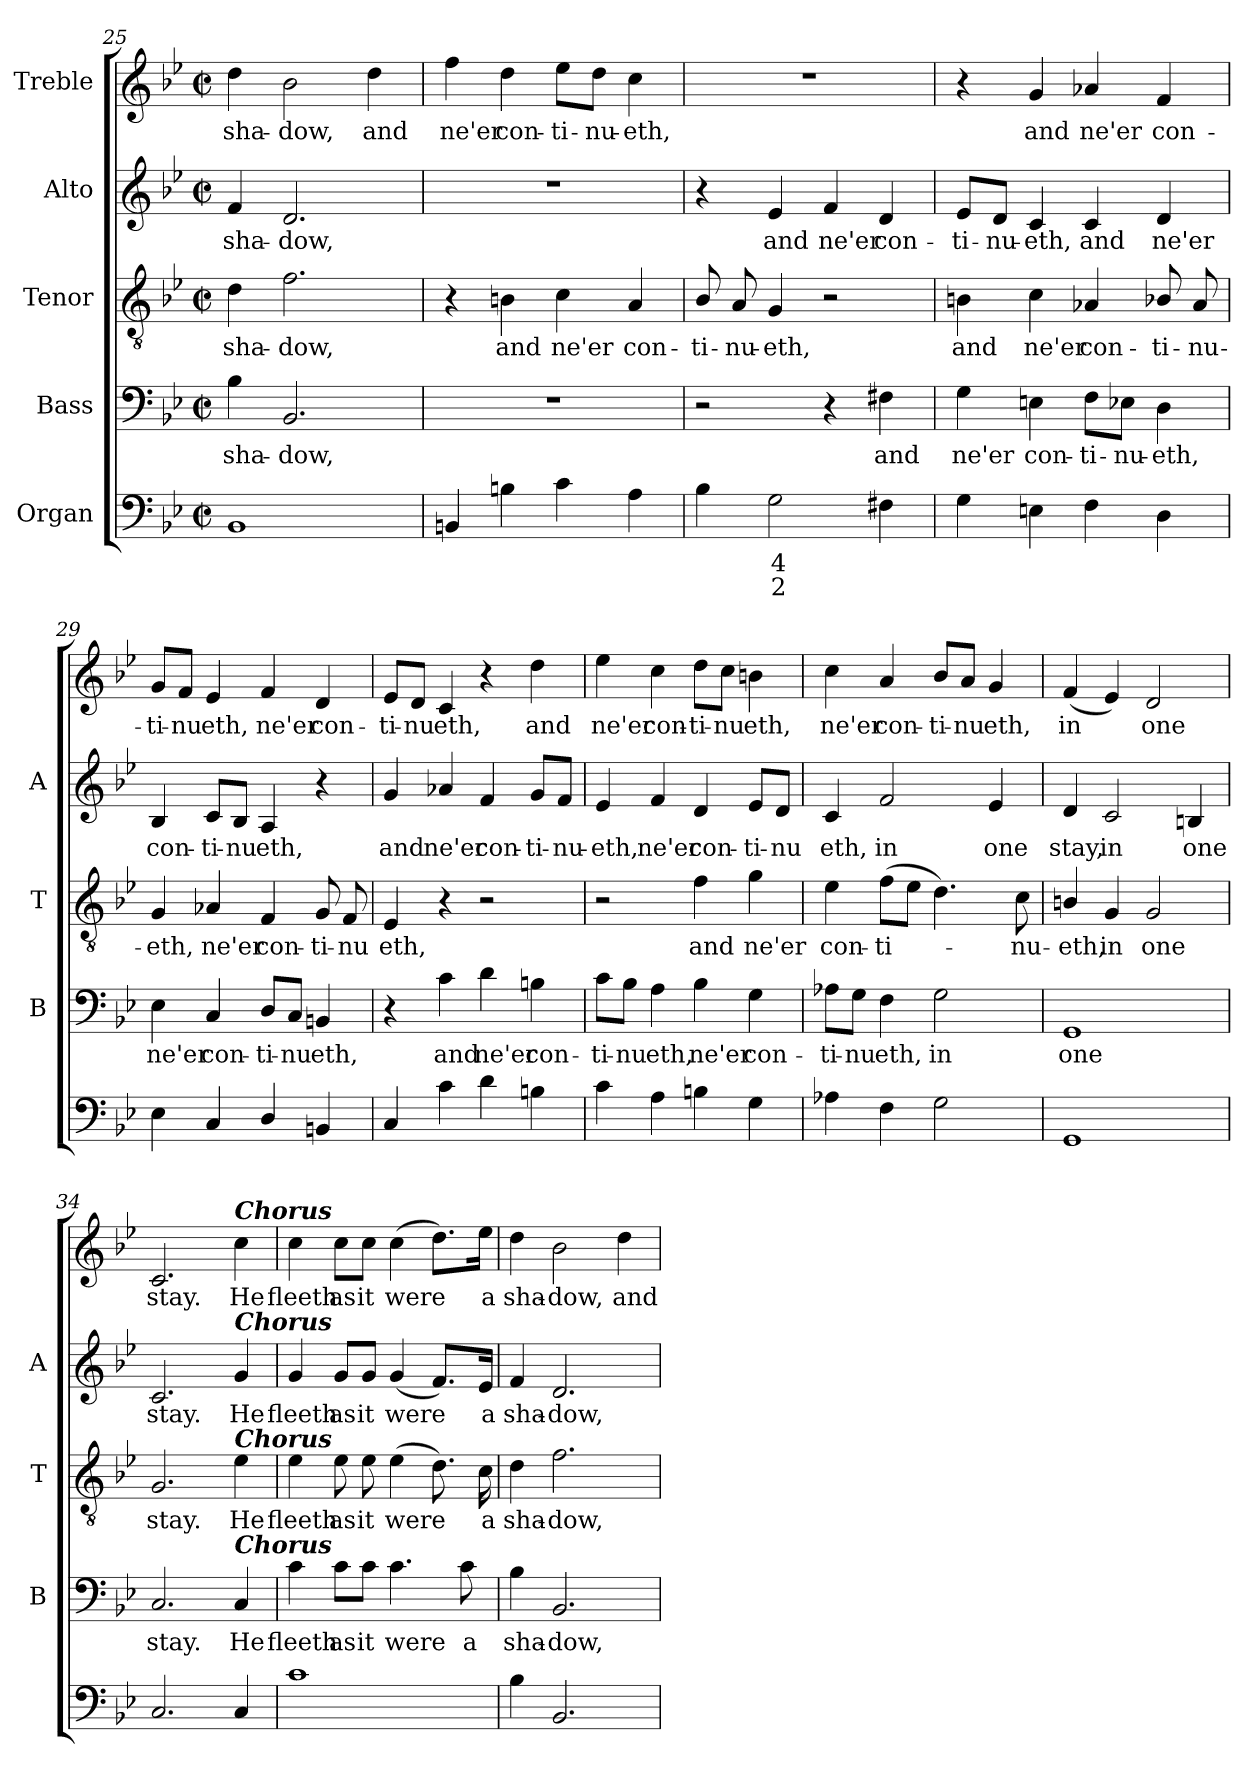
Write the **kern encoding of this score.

**kern	**text	**text	**kern	**text	**kern	**text	**kern	**text	**kern	**text
*part5	*part5	*part5	*part4	*part4	*part3	*part3	*part2	*part2	*part1	*part1
*staff5	*staff5	*staff5	*staff4	*staff4	*staff3	*staff3	*staff2	*staff2	*staff1	*staff1
*I"Organ	*	*	*I"Bass	*	*I"Tenor	*	*I"Alto	*	*I"Treble	*
*	*	*	*I'B	*	*I'T	*	*I'A	*	*	*
*clefF4	*	*	*clefF4	*	*clefGv2	*	*clefG2	*	*clefG2	*
*k[b-e-]	*	*	*k[b-e-]	*	*k[b-e-]	*	*k[b-e-]	*	*k[b-e-]	*
*B-:	*	*	*B-:	*	*B-:	*	*B-:	*	*B-:	*
*M2/2	*	*	*M2/2	*	*M2/2	*	*M2/2	*	*M2/2	*
*met(c|)	*	*	*met(c|)	*	*met(c|)	*	*met(c|)	*	*met(c|)	*
=25	=25	=25	=25	=25	=25	=25	=25	=25	=25	=25
!	!	!	!	!LO:LY:b	!	!LO:LY:b	!	!LO:LY:b	!	!LO:LY:b
1BB-	.	.	4B-\	sha-	4d\	sha-	4f/	sha-	4dd\	sha-
!	!	!	!	!LO:LY:b	!	!LO:LY:b	!	!LO:LY:b	!	!LO:LY:b
.	.	.	2.BB-/	-dow,	2.f\	-dow,	2.d/	-dow,	2b-\	-dow,
!	!	!	!	!	!	!	!	!	!	!LO:LY:b
.	.	.	.	.	.	.	.	.	4dd\	and
=26	=26	=26	=26	=26	=26	=26	=26	=26	=26	=26
!	!	!	!	!	!	!	!	!	!	!LO:LY:b
4BBn/	.	.	1r	.	4r	.	1r	.	4ff\	ne'er
!	!	!	!	!	!	!LO:LY:b	!	!	!	!LO:LY:b
4Bn\	.	.	.	.	4Bn\	and	.	.	4dd\	con-
!	!	!	!	!	!	!LO:LY:b	!	!	!	!LO:LY:b
4c\	.	.	.	.	4c\	ne'er	.	.	8ee-\L	-ti-
!	!	!	!	!	!	!	!	!	!	!LO:LY:b
.	.	.	.	.	.	.	.	.	8dd\J	-nu-
!	!	!	!	!	!	!LO:LY:b	!	!	!	!LO:LY:b
4A\	.	.	.	.	4A/	con-	.	.	4cc\	-eth,
!!LO:LB:g=z
=27	=27	=27	=27	=27	=27	=27	=27	=27	=27	=27
!	!	!	!	!	!	!LO:LY:b	!	!	!	!
4B-i\	.	.	2r	.	8B-i/	-ti-	4r	.	1r	.
!	!	!	!	!	!	!LO:LY:b	!	!	!	!
.	.	.	.	.	8A/	-nu-	.	.	.	.
!	!LO:LY:b	!LO:LY:b	!	!	!	!LO:LY:b	!	!LO:LY:b	!	!
2G\	4	2	.	.	4G/	-eth,	4e-/	and	.	.
!	!	!	!	!	!	!	!	!LO:LY:b	!	!
.	.	.	4r	.	2r	.	4f/	ne'er	.	.
!	!	!	!	!LO:LY:b	!	!	!	!LO:LY:b	!	!
4F#X\	.	.	4F#X\	and	.	.	4d/	con-	.	.
=28	=28	=28	=28	=28	=28	=28	=28	=28	=28	=28
!	!	!	!	!LO:LY:b	!	!LO:LY:b	!	!LO:LY:b	!	!
4G\	.	.	4G\	ne'er	4Bn\	and	8e-/L	-ti-	4r	.
!	!	!	!	!	!	!	!	!LO:LY:b	!	!
.	.	.	.	.	.	.	8d/J	-nu-	.	.
!	!	!	!	!LO:LY:b	!	!LO:LY:b	!	!LO:LY:b	!	!LO:LY:b
4En\	.	.	4En\	con-	4c\	ne'er	4c/	-eth,	4g/	and
!	!	!	!	!LO:LY:b	!	!LO:LY:b	!	!LO:LY:b	!	!LO:LY:b
4F\	.	.	8F\L	-ti-	4A-X/	con-	4c/	and	4a-X/	ne'er
!	!	!	!	!LO:LY:b	!	!	!	!	!	!
.	.	.	8E-X\J	-nu-	.	.	.	.	.	.
!	!	!	!	!LO:LY:b	!	!LO:LY:b	!	!LO:LY:b	!	!LO:LY:b
4D\	.	.	4D\	-eth,	8B-X/	-ti-	4d/	ne'er	4f/	con-
!	!	!	!	!	!	!LO:LY:b	!	!	!	!
.	.	.	.	.	8A-/	-nu-	.	.	.	.
=29	=29	=29	=29	=29	=29	=29	=29	=29	=29	=29
!	!	!	!	!LO:LY:b	!	!LO:LY:b	!	!LO:LY:b	!	!LO:LY:b
4E-\	.	.	4E-\	ne'er	4G/	-eth,	4B-/	con-	8g/L	-ti-
!	!	!	!	!	!	!	!	!	!	!LO:LY:b
.	.	.	.	.	.	.	.	.	8f/J	-nu
!	!	!	!	!LO:LY:b	!	!LO:LY:b	!	!LO:LY:b	!	!LO:LY:b
4C/	.	.	4C/	con-	4A-X/	ne'er	8c/L	-ti-	4e-/	-eth,
!	!	!	!	!	!	!	!	!LO:LY:b	!	!
.	.	.	.	.	.	.	8B-/J	-nu	.	.
!	!	!	!	!LO:LY:b	!	!LO:LY:b	!	!LO:LY:b	!	!LO:LY:b
4D/	.	.	8D/L	-ti-	4F/	con-	4A/	-eth,	4f/	ne'er
!	!	!	!	!LO:LY:b	!	!	!	!	!	!
.	.	.	8C/J	-nu	.	.	.	.	.	.
!	!	!	!	!LO:LY:b	!	!LO:LY:b	!	!	!	!LO:LY:b
4BBn/	.	.	4BBn/	-eth,	8G/	-ti-	4r	.	4d/	con-
!	!	!	!	!	!	!LO:LY:b	!	!	!	!
.	.	.	.	.	8F/	-nu	.	.	.	.
!!LO:PB:g=z
=30	=30	=30	=30	=30	=30	=30	=30	=30	=30	=30
!	!	!	!	!	!	!LO:LY:b	!	!LO:LY:b	!	!LO:LY:b
4C/	.	.	4r	.	4E-/	-eth,	4g/	and	8e-/L	-ti-
!	!	!	!	!	!	!	!	!	!	!LO:LY:b
.	.	.	.	.	.	.	.	.	8d/J	-nu
!	!	!	!	!LO:LY:b	!	!	!	!LO:LY:b	!	!LO:LY:b
4c\	.	.	4c\	and	4r	.	4a-X/	ne'er	4c/	-eth,
!	!	!	!	!LO:LY:b	!	!	!	!LO:LY:b	!	!
4d\	.	.	4d\	ne'er	2r	.	4f/	con-	4r	.
!	!	!	!	!LO:LY:b	!	!	!	!LO:LY:b	!	!LO:LY:b
4Bn\	.	.	4Bn\	con-	.	.	8g/L	-ti-	4dd\	and
!	!	!	!	!	!	!	!	!LO:LY:b	!	!
.	.	.	.	.	.	.	8f/J	-nu-	.	.
=31	=31	=31	=31	=31	=31	=31	=31	=31	=31	=31
!	!	!	!	!LO:LY:b	!	!	!	!LO:LY:b	!	!LO:LY:b
4c\	.	.	8c\L	-ti-	2r	.	4e-/	-eth,	4ee-\	ne'er
!	!	!	!	!LO:LY:b	!	!	!	!	!	!
.	.	.	8B-i\J	-nu	.	.	.	.	.	.
!	!	!	!	!LO:LY:b	!	!	!	!LO:LY:b	!	!LO:LY:b
4A\	.	.	4A\	-eth,	.	.	4f/	ne'er	4cc\	con-
!	!	!	!	!LO:LY:b	!	!LO:LY:b	!	!LO:LY:b	!	!LO:LY:b
4Bn\	.	.	4B-\	ne'er	4f\	and	4d/	con-	8dd\L	-ti-
!	!	!	!	!	!	!	!	!	!	!LO:LY:b
.	.	.	.	.	.	.	.	.	8cc\J	-nu
!	!	!	!	!LO:LY:b	!	!LO:LY:b	!	!LO:LY:b	!	!LO:LY:b
4G\	.	.	4G\	con-	4g\	ne'er	8e-/L	-ti-	4bn\	-eth,
!	!	!	!	!	!	!	!	!LO:LY:b	!	!
.	.	.	.	.	.	.	8d/J	-nu	.	.
=32	=32	=32	=32	=32	=32	=32	=32	=32	=32	=32
!	!	!	!	!LO:LY:b	!	!LO:LY:b	!	!LO:LY:b	!	!LO:LY:b
4A-X\	.	.	8A-X\L	-ti-	4e-\	con-	4c/	-eth,	4cc\	ne'er
!	!	!	!	!LO:LY:b	!	!	!	!	!	!
.	.	.	8G\J	-nu	.	.	.	.	.	.
!	!	!	!	!LO:LY:b	!	!LO:LY:b	!	!LO:LY:b	!	!LO:LY:b
4F\	.	.	4F\	-eth,	(>8f\L	-ti-	2f/	in	4a/	con-
.	.	.	.	.	8e-\J	.	.	.	.	.
!	!	!	!	!LO:LY:b	!	!	!	!	!	!LO:LY:b
2G\	.	.	2G\	in	4.d\)	.	.	.	8b-/L	-ti-
!	!	!	!	!	!	!	!	!	!	!LO:LY:b
.	.	.	.	.	.	.	.	.	8a/J	-nu
!	!	!	!	!	!	!	!	!LO:LY:b	!	!LO:LY:b
.	.	.	.	.	.	.	4e-/	one	4g/	-eth,
!	!	!	!	!	!	!LO:LY:b	!	!	!	!
.	.	.	.	.	8c\	nu-	.	.	.	.
=33	=33	=33	=33	=33	=33	=33	=33	=33	=33	=33
!	!	!	!	!LO:LY:b	!	!LO:LY:b	!	!LO:LY:b	!	!LO:LY:b
1GG	.	.	1GG	one	4Bn/	-eth,	4d/	stay,	(<4f/	in
!	!	!	!	!	!	!LO:LY:b	!	!LO:LY:b	!	!
.	.	.	.	.	4G/	in	2c/	in	4e-/)	.
!	!	!	!	!	!	!LO:LY:b	!	!	!	!LO:LY:b
.	.	.	.	.	2G/	one	.	.	2d/	one
!	!	!	!	!	!	!	!	!LO:LY:b	!	!
.	.	.	.	.	.	.	4Bn/	one	.	.
!!LO:LB:g=z
=34	=34	=34	=34	=34	=34	=34	=34	=34	=34	=34
!	!	!	!	!LO:LY:b	!	!LO:LY:b	!	!LO:LY:b	!	!LO:LY:b
2.C/	.	.	2.C/	stay.	2.G/	stay.	2.c/	stay.	2.c/	stay.
!	!	!	!	!	!	!	!	!	!LO:TX:a:Bi:t=Chorus	!
!	!	!	!	!	!	!	!LO:TX:a:Bi:t=Chorus	!	!	!
!	!	!	!	!	!LO:TX:a:Bi:t=Chorus	!	!	!	!	!
!	!	!	!LO:TX:a:Bi:t=Chorus	!	!	!	!	!	!	!
!	!	!	!	!LO:LY:b	!	!LO:LY:b	!	!LO:LY:b	!	!LO:LY:b
4C/	.	.	4C/	He	4e-\	He	4g/	He	4cc\	He
=35	=35	=35	=35	=35	=35	=35	=35	=35	=35	=35
!	!	!	!	!LO:LY:b	!	!LO:LY:b	!	!LO:LY:b	!	!LO:LY:b
1c	.	.	4c\	fleeth	4e-\	fleeth	4g/	fleeth	4cc\	fleeth
!	!	!	!	!LO:LY:b	!	!LO:LY:b	!	!LO:LY:b	!	!LO:LY:b
.	.	.	8c\L	as	8e-\	as	8g/L	as	8cc\L	as
!	!	!	!	!LO:LY:b	!	!LO:LY:b	!	!LO:LY:b	!	!LO:LY:b
.	.	.	8c\J	it	8e-\	it	8g/J	it	8cc\J	it
!	!	!	!	!LO:LY:b	!	!LO:LY:b	!	!LO:LY:b	!	!LO:LY:b
.	.	.	4.c\	were	(>4e-\	were	(<4g/	were	(>4cc\	were
.	.	.	.	.	8.d\)	.	8.f/L)	.	8.dd\L)	.
!	!	!	!	!LO:LY:b	!	!	!	!	!	!
.	.	.	8c\	a	.	.	.	.	.	.
!	!	!	!	!	!	!LO:LY:b	!	!LO:LY:b	!	!LO:LY:b
.	.	.	.	.	16c\	a	16e-/Jk	a	16ee-\Jk	a
=36	=36	=36	=36	=36	=36	=36	=36	=36	=36	=36
!	!	!	!	!LO:LY:b	!	!LO:LY:b	!	!LO:LY:b	!	!LO:LY:b
4B-\	.	.	4B-\	sha-	4d\	sha-	4f/	sha-	4dd\	sha-
!	!	!	!	!LO:LY:b	!	!LO:LY:b	!	!LO:LY:b	!	!LO:LY:b
2.BB-/	.	.	2.BB-/	-dow,	2.f\	-dow,	2.d/	-dow,	2b-\	-dow,
!	!	!	!	!	!	!	!	!	!	!LO:LY:b
.	.	.	.	.	.	.	.	.	4dd\	and
=	=	=	=	=	=	=	=	=	=	=
*-	*-	*-	*-	*-	*-	*-	*-	*-	*-	*-
